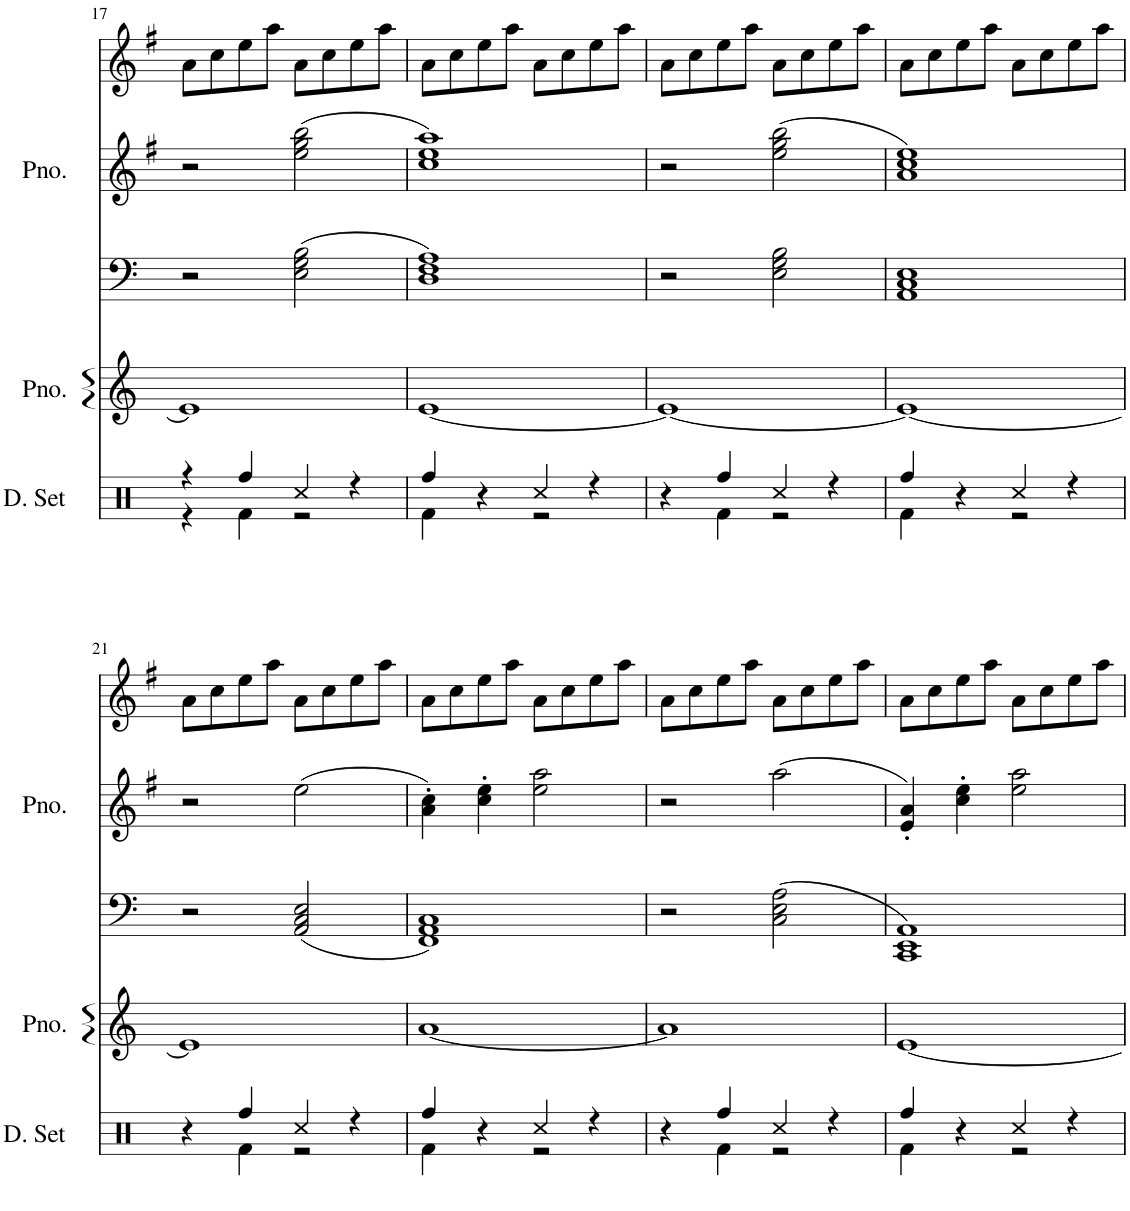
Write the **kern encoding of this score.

**kern	**kern	**kern	**kern	**kern
*part3	*part2	*part1	*part1	*part1
*staff5	*staff4	*staff3	*staff2	*staff1
*I"Drumset	*I"Piano	*I"Piano	*	*
*I'D. Set	*I'Pno.	*I'Pno.	*	*
!!LO:PB:g=z
*clefX	*clefG2	*clefF4	*clefG2	*clefG2
*k[]	*k[]	*	*k[f#]	*k[f#]
*M4/4	*M4/4	*M4/4	*M4/4	*M4/4
=17	=17	=17	=17	=17
*^	*	*	*	*
4r	4r	1e]	2r	2r	8a\L
.	.	.	.	.	8cc\
4Rff/	4Rf\	.	.	.	8ee\
.	.	.	.	.	8aa\J
4Rcc/	2r	.	2E\ 2G\ 2B\	2ee\ 2gg\ 2bb\	8a\L
.	.	.	.	.	8cc\
4r	.	.	.	.	8ee\
.	.	.	.	.	8aa\J
=18	=18	=18	=18	=18	=18
4Rff/	4Rf\	[1e	1D 1F 1A	1cc 1ee 1aa	8a\L
.	.	.	.	.	8cc\
4r	4ryy	.	.	.	8ee\
.	.	.	.	.	8aa\J
4Rcc/	2r	.	.	.	8a\L
.	.	.	.	.	8cc\
4r	.	.	.	.	8ee\
.	.	.	.	.	8aa\J
=19	=19	=19	=19	=19	=19
4r	4ryy	1e_	2r	2r	8a\L
.	.	.	.	.	8cc\
4Rff/	4Rf\	.	.	.	8ee\
.	.	.	.	.	8aa\J
4Rcc/	2r	.	2E\ 2G\ 2B\	2ee\ 2gg\ 2bb\	8a\L
.	.	.	.	.	8cc\
4r	.	.	.	.	8ee\
.	.	.	.	.	8aa\J
=20	=20	=20	=20	=20	=20
4Rff/	4Rf\	1e_	1AA 1C 1E	1a 1cc 1ee	8a\L
.	.	.	.	.	8cc\
4r	4ryy	.	.	.	8ee\
.	.	.	.	.	8aa\J
4Rcc/	2r	.	.	.	8a\L
.	.	.	.	.	8cc\
4r	.	.	.	.	8ee\
.	.	.	.	.	8aa\J
!!LO:LB:g=z
=21	=21	=21	=21	=21	=21
4r	4ryy	1e]	2r	2r	8a\L
.	.	.	.	.	8cc\
4Rff/	4Rf\	.	.	.	8ee\
.	.	.	.	.	8aa\J
4Rcc/	2r	.	2AA/ 2C/ 2E/	2ee\	8a\L
.	.	.	.	.	8cc\
4r	.	.	.	.	8ee\
.	.	.	.	.	8aa\J
=22	=22	=22	=22	=22	=22
4Rff/	4Rf\	[1a	1FF 1AA 1C	4a\' 4cc\'	8a\L
.	.	.	.	.	8cc\
4r	4ryy	.	.	4cc\' 4ee\'	8ee\
.	.	.	.	.	8aa\J
4Rcc/	2r	.	.	2ee\ 2aa\	8a\L
.	.	.	.	.	8cc\
4r	.	.	.	.	8ee\
.	.	.	.	.	8aa\J
=23	=23	=23	=23	=23	=23
4r	4ryy	1a]	2r	2r	8a\L
.	.	.	.	.	8cc\
4Rff/	4Rf\	.	.	.	8ee\
.	.	.	.	.	8aa\J
4Rcc/	2r	.	2C\ 2E\ 2A\	2aa\	8a\L
.	.	.	.	.	8cc\
4r	.	.	.	.	8ee\
.	.	.	.	.	8aa\J
=24	=24	=24	=24	=24	=24
4Rff/	4Rf\	[1e	1CC 1EE 1AA	4e/' 4a/'	8a\L
.	.	.	.	.	8cc\
4r	4ryy	.	.	4cc\' 4ee\'	8ee\
.	.	.	.	.	8aa\J
4Rcc/	2r	.	.	2ee\ 2aa\	8a\L
.	.	.	.	.	8cc\
4r	.	.	.	.	8ee\
.	.	.	.	.	8aa\J
*v	*v	*	*	*	*
=	=	=	=	=
*-	*-	*-	*-	*-
